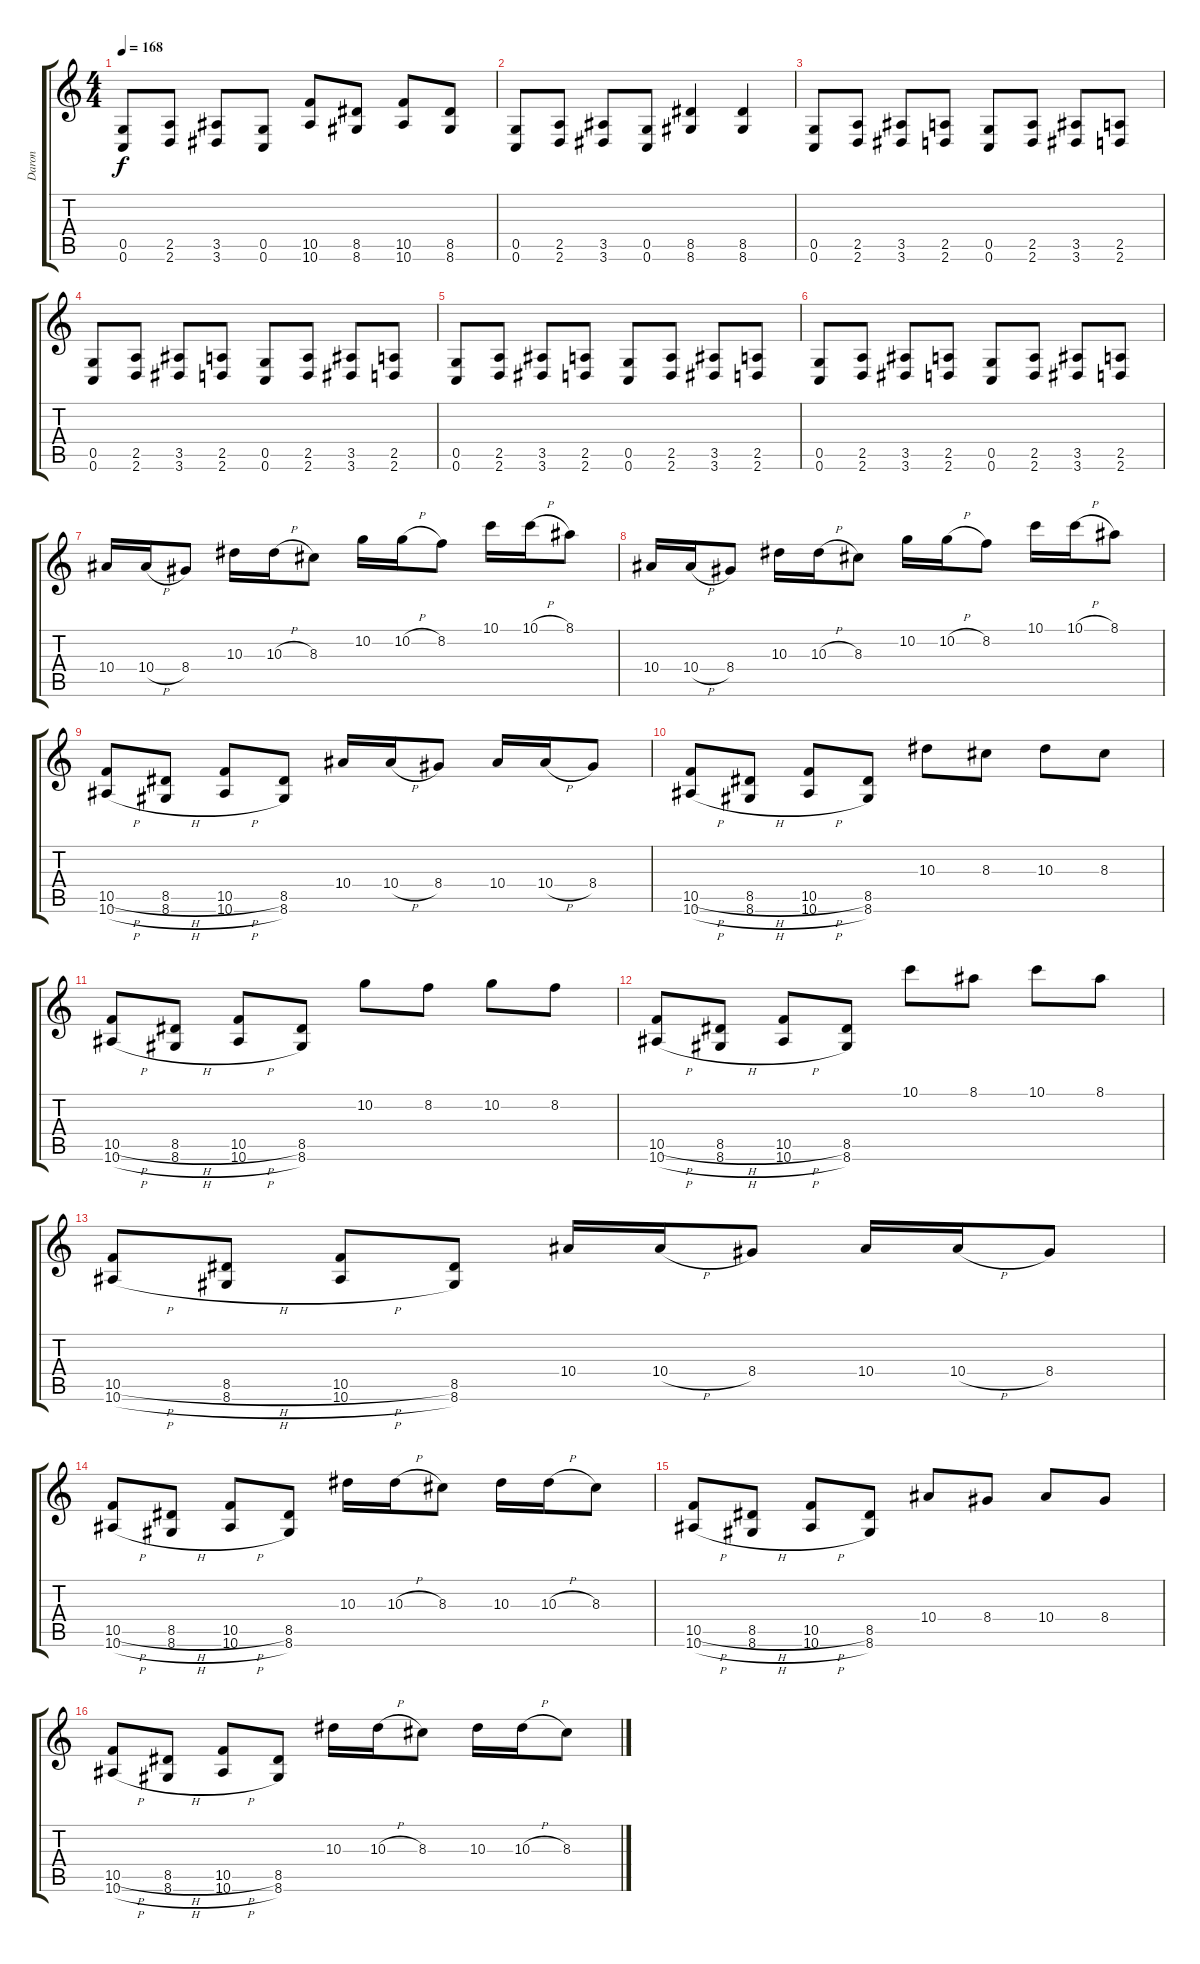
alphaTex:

\track ("Daron" "Daron") {instrument overdrivenguitar}
\staff {score tabs}
\tuning (D4 A3 F3 C3 G2 C2) {hide}
\ts (4 4)
\tempo 168
\clef g2
\ks c
(0.5 0.6).8{dy f} (2.5 2.6).8 (3.5 3.6).8 (0.5 0.6).8 (10.5 10.6).8 (8.5 8.6).8 (10.5 10.6).8 (8.5 8.6).8 |
(0.5 0.6).8 (2.5 2.6).8 (3.5 3.6).8 (0.5 0.6).8 (8.5 8.6).4 (8.5 8.6).4 |
(0.5 0.6).8 (2.5 2.6).8 (3.5 3.6).8 (2.5 2.6).8 (0.5 0.6).8 (2.5 2.6).8 (3.5 3.6).8 (2.5 2.6).8 |
(0.5 0.6).8 (2.5 2.6).8 (3.5 3.6).8 (2.5 2.6).8 (0.5 0.6).8 (2.5 2.6).8 (3.5 3.6).8 (2.5 2.6).8 |
(0.5 0.6).8 (2.5 2.6).8 (3.5 3.6).8 (2.5 2.6).8 (0.5 0.6).8 (2.5 2.6).8 (3.5 3.6).8 (2.5 2.6).8 |
(0.5 0.6).8 (2.5 2.6).8 (3.5 3.6).8 (2.5 2.6).8 (0.5 0.6).8 (2.5 2.6).8 (3.5 3.6).8 (2.5 2.6).8 |
10.4.16 10.4{h}.16 8.4.8 10.3.16 10.3{h}.16 8.3.8 10.2.16 10.2{h}.16 8.2.8 10.1.16 10.1{h}.16 8.1.8 |
10.4.16 10.4{h}.16 8.4.8 10.3.16 10.3{h}.16 8.3.8 10.2.16 10.2{h}.16 8.2.8 10.1.16 10.1{h}.16 8.1.8 |
(10.5{h} 10.6{h}).8 (8.5{h} 8.6{h}).8 (10.5{h} 10.6{h}).8 (8.5 8.6).8 10.4.16 10.4{h}.16 8.4.8 10.4.16 10.4{h}.16 8.4.8 |
(10.5{h} 10.6{h}).8 (8.5{h} 8.6{h}).8 (10.5{h} 10.6{h}).8 (8.5 8.6).8 10.3.8 8.3.8 10.3.8 8.3.8 |
(10.5{h} 10.6{h}).8 (8.5{h} 8.6{h}).8 (10.5{h} 10.6{h}).8 (8.5 8.6).8 10.2.8 8.2.8 10.2.8 8.2.8 |
(10.5{h} 10.6{h}).8 (8.5{h} 8.6{h}).8 (10.5{h} 10.6{h}).8 (8.5 8.6).8 10.1.8 8.1.8 10.1.8 8.1.8 |
(10.5{h} 10.6{h}).8 (8.5{h} 8.6{h}).8 (10.5{h} 10.6{h}).8 (8.5 8.6).8 10.4.16 10.4{h}.16 8.4.8 10.4.16 10.4{h}.16 8.4.8 |
(10.5{h} 10.6{h}).8 (8.5{h} 8.6{h}).8 (10.5{h} 10.6{h}).8 (8.5 8.6).8 10.3.16 10.3{h}.16 8.3.8 10.3.16 10.3{h}.16 8.3.8 |
(10.5{h} 10.6{h}).8 (8.5{h} 8.6{h}).8 (10.5{h} 10.6{h}).8 (8.5 8.6).8 10.4.8 8.4.8 10.4.8 8.4.8 |
(10.5{h} 10.6{h}).8 (8.5{h} 8.6{h}).8 (10.5{h} 10.6{h}).8 (8.5 8.6).8 10.3.16 10.3{h}.16 8.3.8 10.3.16 10.3{h}.16 8.3.8
